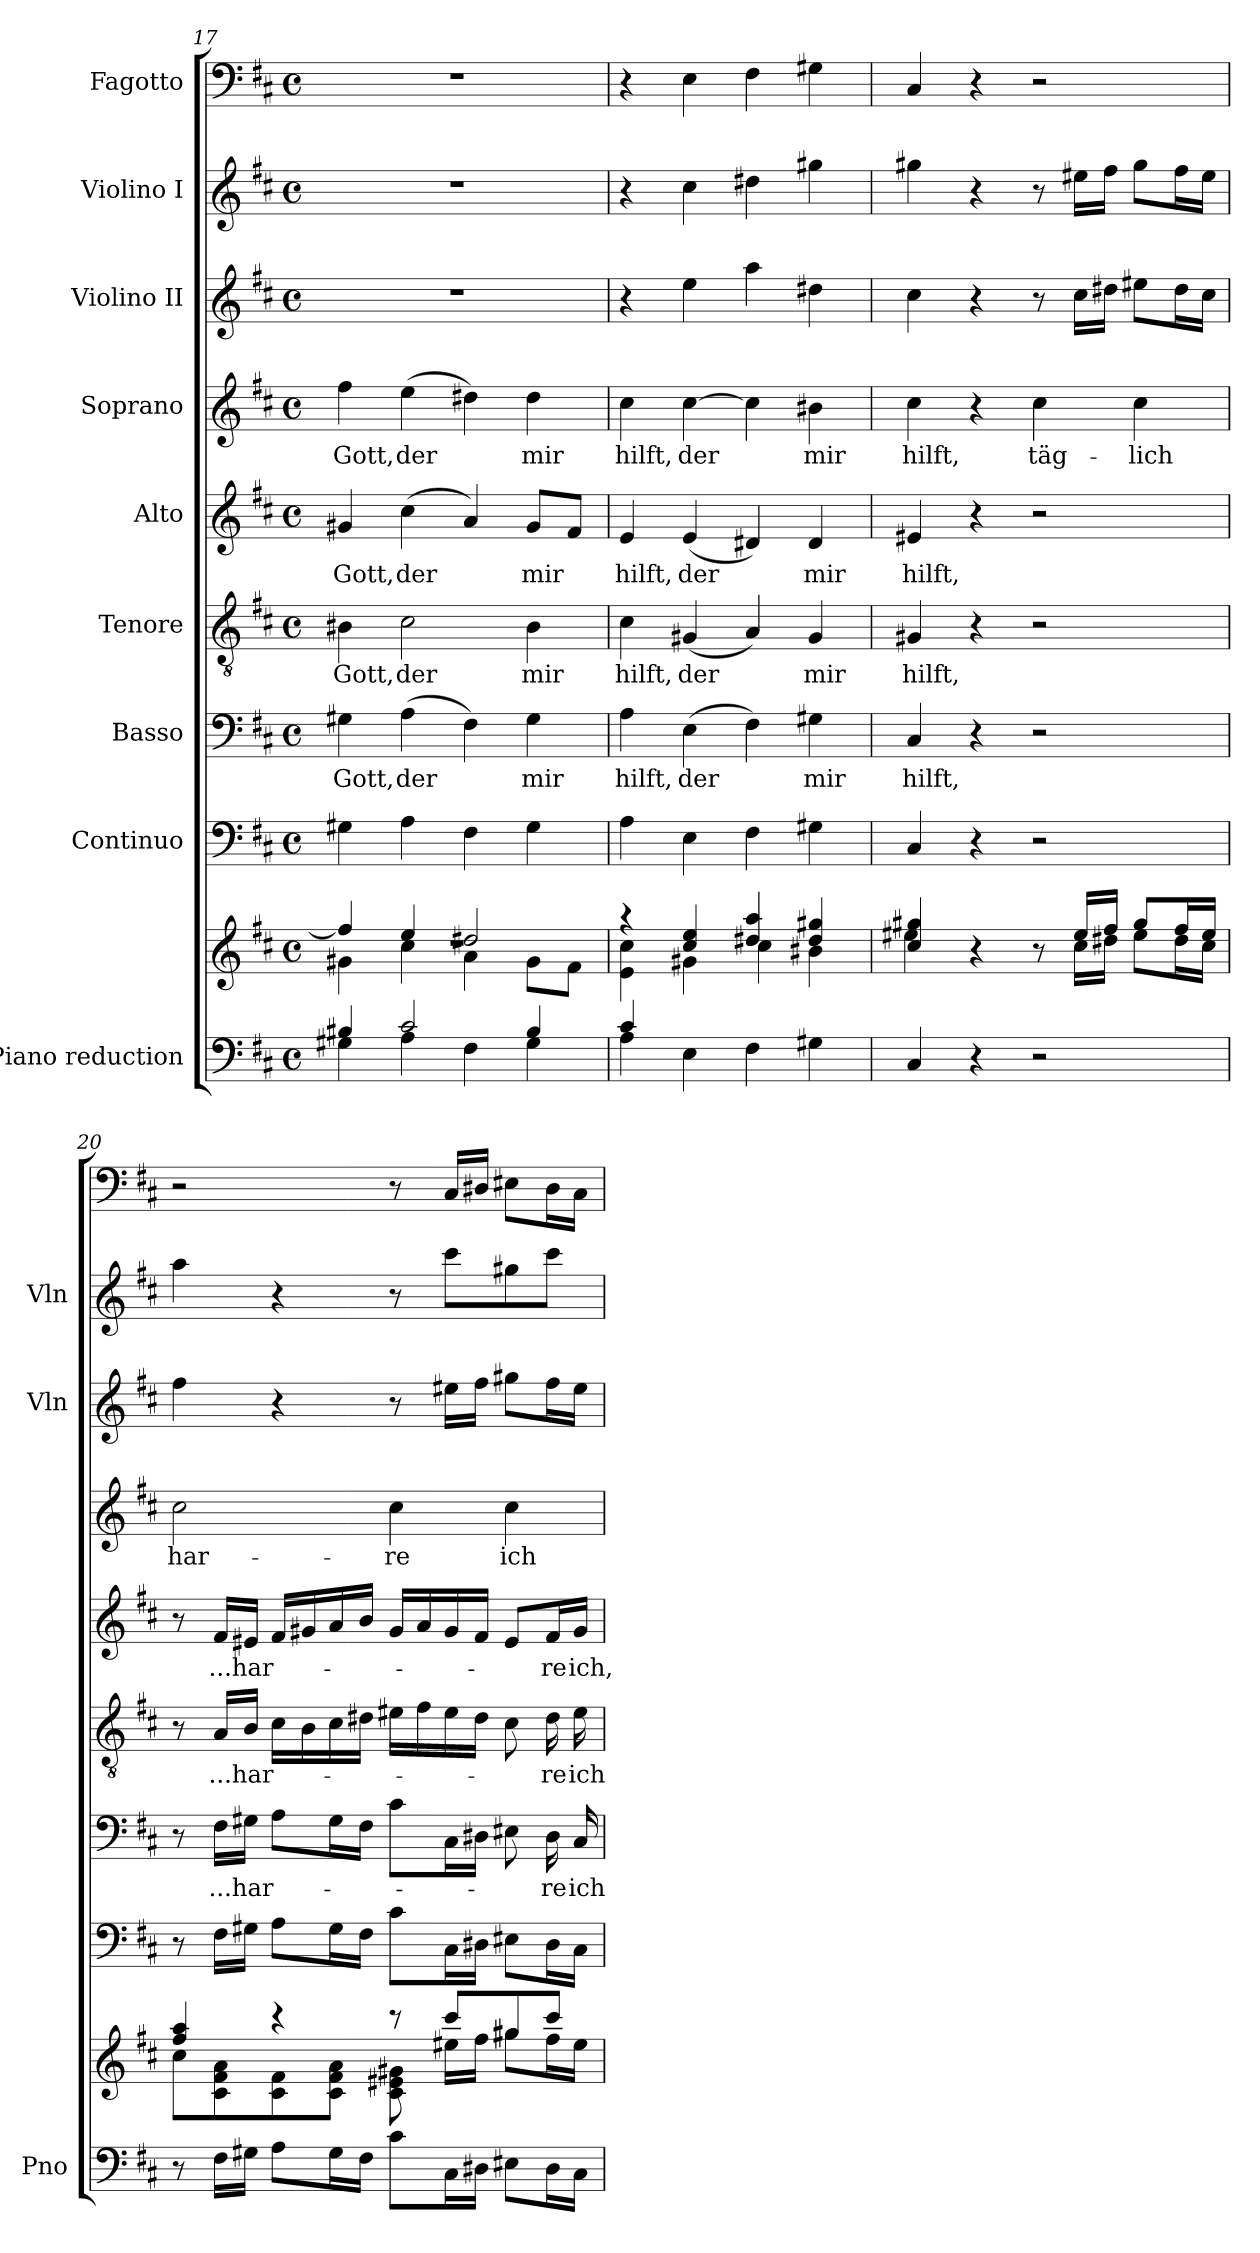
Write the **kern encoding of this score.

**kern	**kern	**kern	**kern	**text	**kern	**text	**kern	**text	**kern	**text	**kern	**kern	**kern
*part9	*part9	*part8	*part7	*part7	*part6	*part6	*part5	*part5	*part4	*part4	*part3	*part2	*part1
*staff10	*staff9	*staff8	*staff7	*staff7	*staff6	*staff6	*staff5	*staff5	*staff4	*staff4	*staff3	*staff2	*staff1
*I"Piano reduction	*	*I"Continuo	*I"Basso	*	*I"Tenore	*	*I"Alto	*	*I"Soprano	*	*I"Violino II	*I"Violino I	*I"Fagotto
*I'Pno	*	*	*	*	*	*	*	*	*	*	*I'Vln	*I'Vln	*
!!LO:PB:g=z
*clefF4	*clefG2	*clefF4	*clefF4	*	*clefGv2	*	*clefG2	*	*clefG2	*	*clefG2	*clefG2	*clefF4
*k[f#c#]	*k[f#c#]	*k[f#c#]	*k[f#c#]	*	*k[f#c#]	*	*k[f#c#]	*	*k[f#c#]	*	*k[f#c#]	*k[f#c#]	*k[f#c#]
*M4/4	*M4/4	*M4/4	*M4/4	*	*M4/4	*	*M4/4	*	*M4/4	*	*M4/4	*M4/4	*M4/4
*met(c)	*met(c)	*met(c)	*met(c)	*	*met(c)	*	*met(c)	*	*met(c)	*	*met(c)	*met(c)	*met(c)
=17	=17	=17	=17	=17	=17	=17	=17	=17	=17	=17	=17	=17	=17
*^	*^	*	*	*	*	*	*	*	*	*	*	*	*
*	*	*	*^	*	*	*	*	*	*	*	*	*	*	*	*
!	!	!	!	!	!	!	!LO:LY:b	!	!LO:LY:b	!	!LO:LY:b	!	!LO:LY:b	!	!	!
4B#X!/	4G#X\	1r	4g#X!\	4ff#!/]	4G#X\	4G#X\	Gott,	4B#X\	Gott,	4g#X/	Gott,	4ff#\	Gott,	1r	1r	1r
!	!	!	!	!	!	!	!LO:LY:b	!	!LO:LY:b	!	!LO:LY:b	!	!LO:LY:b	!	!	!
2c#!/	4A\	.	4cc#!\	4ee!/	4A\	(4A\	der	2c#\	der	(4cc#\	der	(4ee\	der	.	.	.
.	4F#\	.	4a!\	2dd#X!/	4F#\	4F#\)	.	.	.	4a/)	.	4dd#X\)	.	.	.	.
!	!	!	!	!	!	!	!LO:LY:b	!	!LO:LY:b	!	!LO:LY:b	!	!LO:LY:b	!	!	!
4B#!/	4G#\	.	8g#!\L	.	4G#\	4G#\	mir	4B#\	mir	8g#/L	mir	4dd#\	mir	.	.	.
.	.	.	8f#!\J	.	.	.	.	.	.	8f#/J	.	.	.	.	.	.
*	*	*	*v	*v	*	*	*	*	*	*	*	*	*	*	*	*
=18	=18	=18	=18	=18	=18	=18	=18	=18	=18	=18	=18	=18	=18	=18	=18
!	!	!	!	!	!	!LO:LY:b	!	!LO:LY:b	!	!LO:LY:b	!	!LO:LY:b	!	!	!
4c#!/	4A\	4r	4e!\ 4cc#!\	4A\	4A\	hilft,	4c#\	hilft,	4e/	hilft,	4cc#\	hilft,	4r	4r	4r
!	!	!	!	!	!	!LO:LY:b	!	!LO:LY:b	!	!LO:LY:b	!	!LO:LY:b	!	!	!
4ryy	4E\	4cc#/ 4ee/	4g#X!\	4E\	(4E\	der	(4G#X/	der	(4e/	der	[4cc#\	der	4ee\	4cc#\	4E\
2ryy	4F#\	4dd#X/ 4aa/	4cc#!\	4F#\	4F#\)	.	4A/)	.	4d#X/)	.	4cc#\]	.	4aa\	4dd#X\	4F#\
!	!	!	!	!	!	!LO:LY:b	!	!LO:LY:b	!	!LO:LY:b	!	!LO:LY:b	!	!	!
.	4G#X\	4dd#/ 4gg#X/	4b#X!\	4G#X\	4G#X\	mir	4G#/	mir	4d#/	mir	4b#X\	mir	4dd#X\	4gg#X\	4G#X\
=19	=19	=19	=19	=19	=19	=19	=19	=19	=19	=19	=19	=19	=19	=19	=19
!	!	!	!	!	!	!LO:LY:b	!	!LO:LY:b	!	!LO:LY:b	!	!LO:LY:b	!	!	!
*v	*v	*	*	*	*	*	*	*	*	*	*	*	*	*	*
4C#/	4cc#/ 4gg#X/	4ee#X!\	4C#/	4C#/	hilft,	4G#X/	hilft,	4e#X/	hilft,	4cc#\	hilft,	4cc#\	4gg#X\	4C#/
4r	4r	4ryy	4r	4r	.	4r	.	4r	.	4r	.	4r	4r	4r
!	!	!	!	!	!	!	!	!	!	!	!LO:LY:b	!	!	!
2r	8r	8ryy	2r	2r	.	2r	.	2r	.	4cc#\	täg-	8r	8r	2r
.	16ee#/LL	16cc#\LL	.	.	.	.	.	.	.	.	.	16cc#\LL	16ee#X\LL	.
.	16ff#/JJ	16dd#X\JJ	.	.	.	.	.	.	.	.	.	16dd#X\JJ	16ff#\JJ	.
!	!	!	!	!	!	!	!	!	!	!	!LO:LY:b	!	!	!
.	8gg#/L	8ee#\L	.	.	.	.	.	.	.	4cc#\	-lich	8ee#X\L	8gg#\L	.
.	16ff#/L	16dd#\L	.	.	.	.	.	.	.	.	.	16dd#\L	16ff#\L	.
.	16ee#/JJ	16cc#\JJ	.	.	.	.	.	.	.	.	.	16cc#\JJ	16ee#\JJ	.
!!LO:PB:g=z
=20	=20	=20	=20	=20	=20	=20	=20	=20	=20	=20	=20	=20	=20	=20
!	!	!	!	!	!	!	!	!	!	!	!LO:LY:b	!	!	!
8r	4ff#/ 4aa/	8cc#!\L	8r	8r	.	8r	.	8r	.	2cc#\	har-	4ff#\	4aa\	2r
!	!	!	!	!	!LO:LY:b	!	!LO:LY:b	!	!LO:LY:b	!	!	!	!	!
16F#\LL	.	8c#!\ 8f#!\ 8a!\	16F#\LL	16F#\LL	...har-	16A/LL	...har-	16f#/LL	...har-	.	.	.	.	.
16G#X\JJ	.	.	16G#X\JJ	16G#X\JJ	.	16B/JJ	.	16e#X/JJ	.	.	.	.	.	.
8A\L	4r	8c#!\ 8f#!\	8A\L	8A\L	.	16c#\LL	.	16f#/LL	.	.	.	4r	4r	.
.	.	.	.	.	.	16B\	.	16g#X/	.	.	.	.	.	.
16G#\L	.	8c#!\ 8f#!\ 8a!\J	16G#\L	16G#\L	.	16c#\	.	16a/	.	.	.	.	.	.
16F#\JJ	.	.	16F#\JJ	16F#\JJ	.	16d#X\JJ	.	16b/JJ	.	.	.	.	.	.
!	!	!	!	!	!	!	!	!	!	!	!LO:LY:b	!	!	!
8c#\L	8r	8c#!\ 8e#X!\ 8g#X!\	8c#\L	8c#\L	.	16e#X\LL	.	16g#/LL	.	4cc#\	re	8r	8r	8r
.	.	.	.	.	.	16f#\	.	16a/	.	.	.	.	.	.
16C#\L	8ccc#/L	16ee#X\LL	16C#\L	16C#\L	.	16e#\	.	16g#/	.	.	.	16ee#X\LL	8ccc#\L	16C#/LL
16D#X\JJ	.	16ff#\JJ	16D#X\JJ	16D#X\JJ	.	16d#\JJ	.	16f#/JJ	.	.	.	16ff#\JJ	.	16D#X/JJ
!	!	!	!	!	!	!	!	!	!	!	!LO:LY:b	!	!	!
8E#X\L	8gg#X/	8gg#\L	8E#X\L	8E#X\	.	8c#\	.	8e#/L	.	4cc#\	ich	8gg#X\L	8gg#X\	8E#X\L
!	!	!	!	!	!LO:LY:b	!	!LO:LY:b	!	!LO:LY:b	!	!	!	!	!
16D#\L	8ccc#/J	16ff#\L	16D#\L	16D#\	-re	16d#\	-re	16f#/L	-re	.	.	16ff#\L	8ccc#\J	16D#\L
!	!	!	!	!	!LO:LY:b	!	!LO:LY:b	!	!LO:LY:b	!	!	!	!	!
16C#\JJ	.	16ee#\JJ	16C#\JJ	16C#/	ich	16e#\	ich	16g#/JJ	ich,	.	.	16ee#\JJ	.	16C#\JJ
*	*v	*v	*	*	*	*	*	*	*	*	*	*	*	*
=	=	=	=	=	=	=	=	=	=	=	=	=	=
*-	*-	*-	*-	*-	*-	*-	*-	*-	*-	*-	*-	*-	*-
